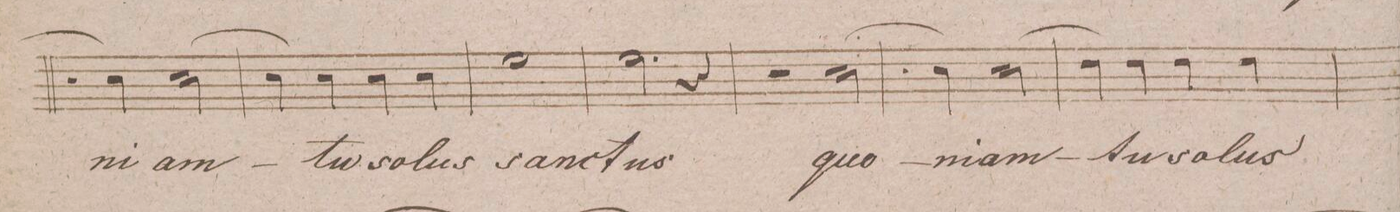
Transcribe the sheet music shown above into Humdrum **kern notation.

**kern	**text	**dynam
*I"Tenore.	*	*
*clefC4	*	*
*k[f#c#g#d#]	*	*
*met(c)	*	*
*M4/4	*	*
4B\]	.	.
4B\	-ni-	.
[2B\	-am	.
=168	=168	=168
4B\]	.	.
4B\	tu	.
4B\	so-	.
4B\	-lus	.
=169	=169	=169
1d#\	san-	.
=170	=170	=170
2.d#\	-ctus	.
4r	.	.
=171	=171	=171
2r	.	.
[2B\	quo-	.
=172	=172	=172
4B]\	.	.
4B\	-ni-	.
(>2B\	-am	.
=173	=173	=173
4c#\)	.	.
4c#\	tu	.
4c#\	so-	.
4c#\	-lus	.
=174	=174	=174
*-	*-	*-
